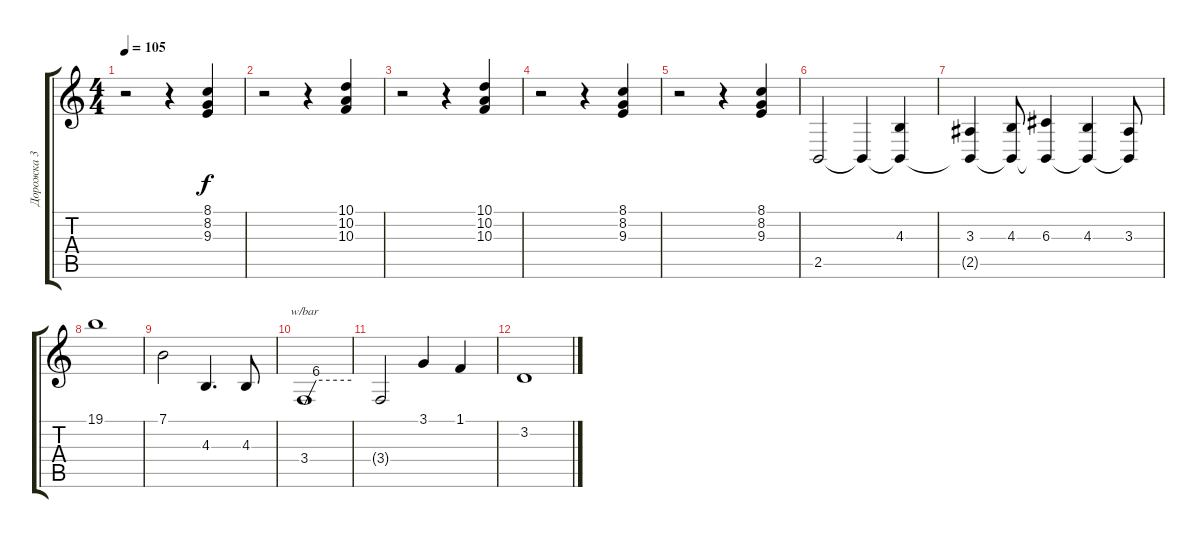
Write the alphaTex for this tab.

\track ("Дорожка 3" "Дорожка 3") {instrument lead2sawtooth}
\staff {score tabs}
\tuning (E4 B3 G3 D3 A2 E2) {hide}
\ts (4 4)
\tempo 105
\clef g2
\ks c
r.2{dy f} r.4 (8.1 8.2 9.3).4 |
r.2 r.4 (10.1 10.2 10.3).4 |
r.2 r.4 (10.1 10.2 10.3).4 |
r.2 r.4 (8.1 8.2 9.3).4 |
r.2 r.4 (8.1 8.2 9.3).4 |
2.5.2 2.5{t}.4 (4.3 2.5{t}).4{instrument brightacousticpiano} |
(3.3 2.5{t}).4 (4.3 2.5{t}).8 (6.3 2.5{t}).4 (4.3 2.5{t}).4 (3.3 2.5{t}).8 |
19.1.1{volume 7 instrument lead2sawtooth} |
7.1.2 4.3.4{d} 4.3.8 |
3.4.1{tbe (custom default 0 0 15 24 60 24) volume 13} |
3.4{t}.2 3.1.4{instrument brightacousticpiano} 1.1.4 |
3.2.1
